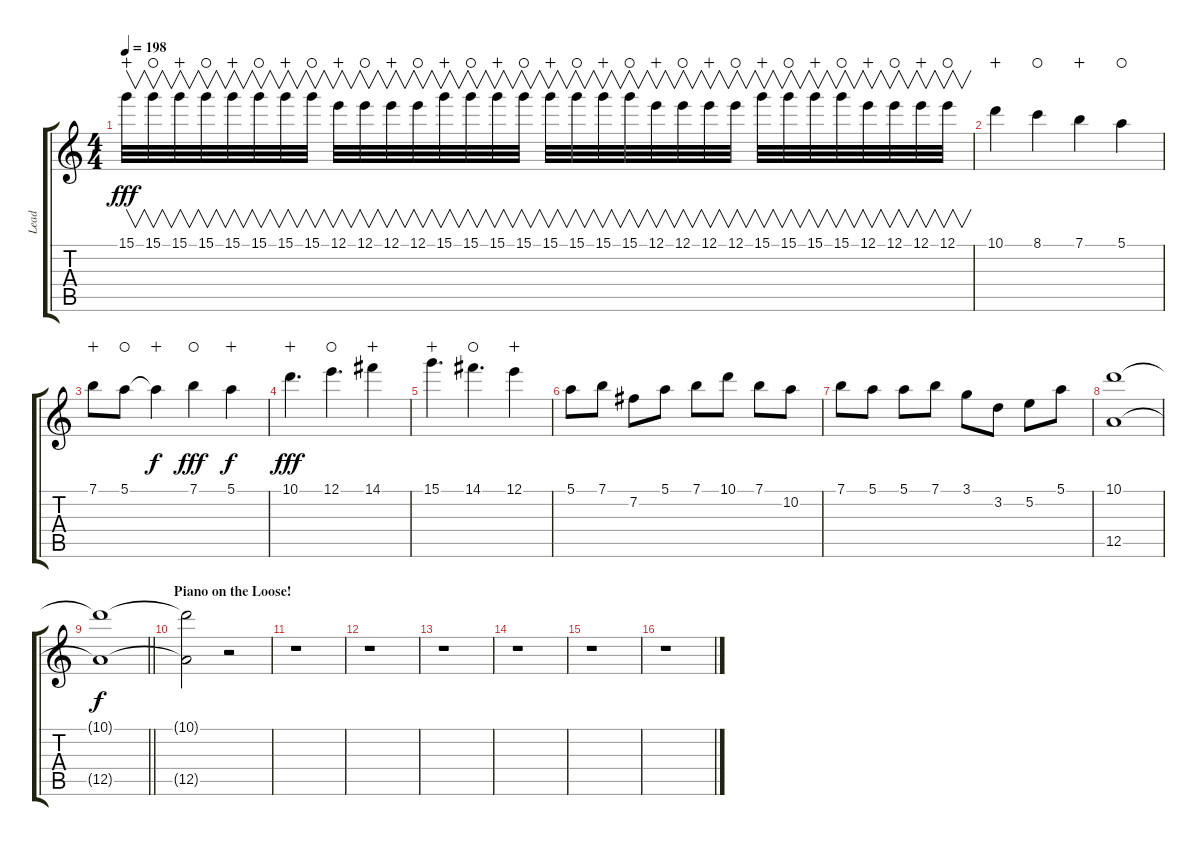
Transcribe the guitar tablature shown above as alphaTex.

\track ("Lead" "Lead") {instrument distortionguitar}
\staff {score tabs}
\tuning (E4 B3 G3 D3 A2 E2) {hide}
\ts (4 4)
\tempo 198
\clef g2
\ks c
15.1.32{v dy fff wahc} 15.1.32{v waho} 15.1.32{v wahc} 15.1.32{v waho} 15.1.32{v wahc} 15.1.32{v waho} 15.1.32{v wahc} 15.1.32{v waho} 12.1.32{v wahc} 12.1.32{v waho} 12.1.32{v wahc} 12.1.32{v waho} 15.1.32{v wahc} 15.1.32{v waho} 15.1.32{v wahc} 15.1.32{v waho} 15.1.32{v wahc} 15.1.32{v waho} 15.1.32{v wahc} 15.1.32{v waho} 12.1.32{v wahc} 12.1.32{v waho} 12.1.32{v wahc} 12.1.32{v waho} 15.1.32{v wahc} 15.1.32{v waho} 15.1.32{v wahc} 15.1.32{v waho} 12.1.32{v wahc} 12.1.32{v waho} 12.1.32{v wahc} 12.1.32{v waho} |
10.1.4{wahc} 8.1.4{waho} 7.1.4{wahc} 5.1.4{waho} |
7.1.8{wahc} 5.1.8{waho} 5.1{t}.4{dy f wahc} 7.1.4{dy fff waho} 5.1.4{dy f wahc} |
10.1.4{d dy fff wahc} 12.1.4{d waho} 14.1.4{wahc} |
15.1.4{d wahc} 14.1.4{d waho} 12.1.4{wahc} |
5.1.8 7.1.8 7.2.8 5.1.8 7.1.8 10.1.8 7.1.8 10.2.8 |
7.1.8 5.1.8 5.1.8 7.1.8 3.1.8 3.2.8 5.2.8 5.1.8 |
(10.1 12.5).1 |
\barLineRight lightlight
(10.1{t} 12.5{t}).1{dy f} |
\section ("" "Piano on the Loose!")
(10.1{t} 12.5{t}).2 r.2 |
r.1 |
r.1 |
r.1 |
r.1 |
r.1 |
r.1
